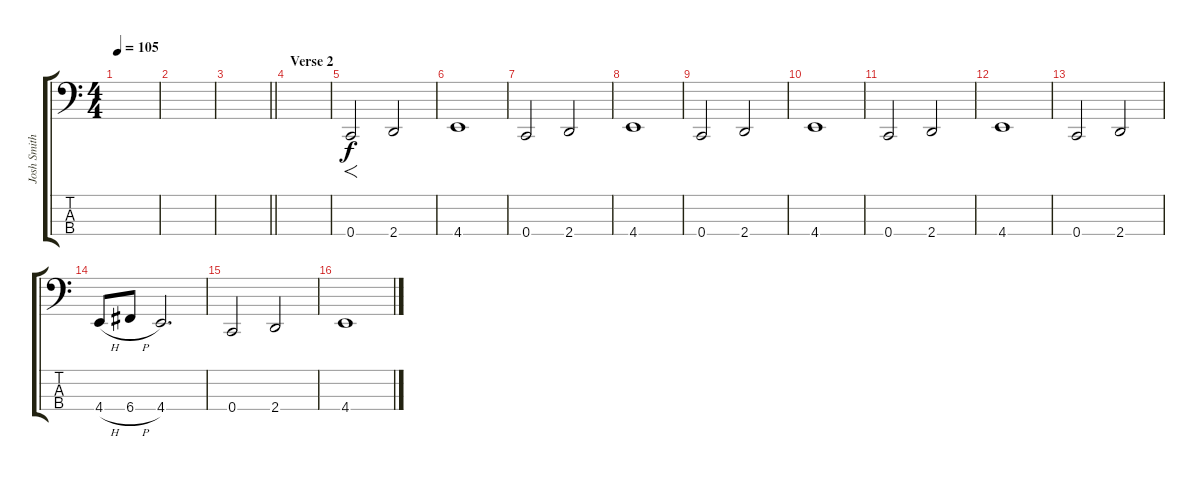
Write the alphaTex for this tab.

\track ("Josh Smith" "Josh Smith") {instrument electricbassfinger}
\staff {score tabs}
\tuning (F2 C2 G1 C1) {hide}
\ts (4 4)
\tempo 105
\clef f4
\ks c
|
|
\barLineRight lightlight
|
\section ("" "Verse 2")
|
0.4.2{f} 2.4.2 |
4.4.1 |
0.4.2 2.4.2 |
4.4.1 |
0.4.2 2.4.2 |
4.4.1 |
0.4.2 2.4.2 |
4.4.1 |
0.4.2 2.4.2 |
4.4{h}.8 6.4{h}.8 4.4.2{d} |
0.4.2 2.4.2 |
4.4.1
